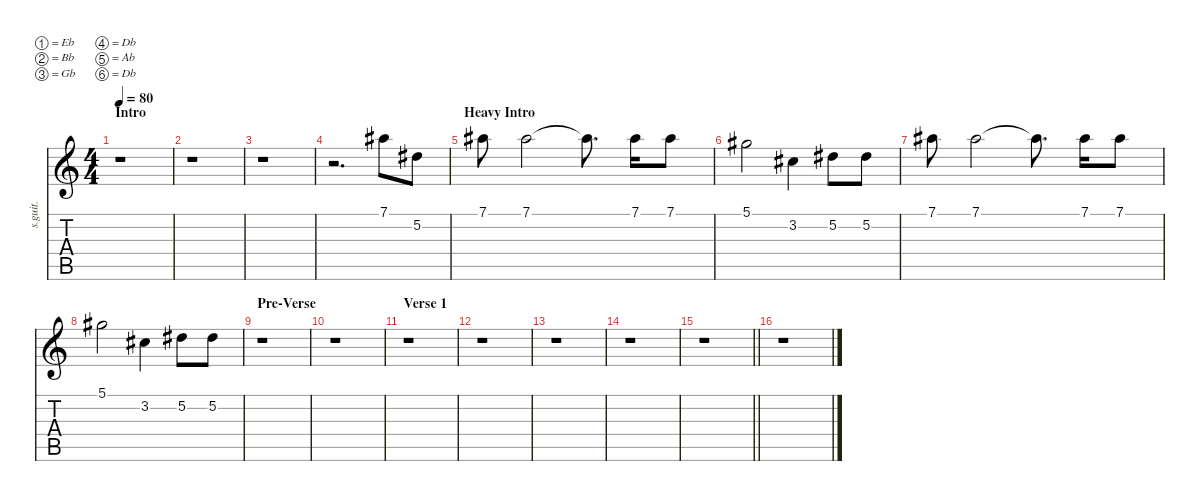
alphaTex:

\defaultSystemsLayout 4
\hideDynamics
\bracketExtendMode nobrackets
\track ("" "s.guit.") {instrument lead5charang}
\staff {score tabs}
\tuning (Eb4 Bb3 Gb3 Db3 Ab2 Db2)
\displaytranspose 12
\ts (4 4)
\beaming (8 2 2 2 2)
\section ("" "Intro")
\tempo 80
\clef g2
\ks c
r.1{dy f instrument lead5charang} |
r.1 |
r.1 |
r.2{d} 7.1{acc #}.8 5.2{acc #}.8 |
\section ("" "Heavy Intro")
7.1{acc #}.8 7.1{acc #}.2 7.1{t acc #}.8{d} 7.1{acc #}.16 7.1{acc #}.8 |
5.1{acc #}.2 3.2{acc #}.4 5.2{acc #}.8 5.2{acc #}.8 |
7.1{acc #}.8{dy mf} 7.1{acc #}.2 7.1{t acc #}.8{d} 7.1{acc #}.16 7.1{acc #}.8 |
5.1{acc #}.2 3.2{acc #}.4 5.2{acc #}.8 5.2{acc #}.8 |
\section ("" "Pre-Verse")
r.1 |
r.1 |
\section ("" "Verse 1")
r.1 |
r.1 |
r.1 |
r.1 |
\barLineRight lightlight
r.1 |
r.1
